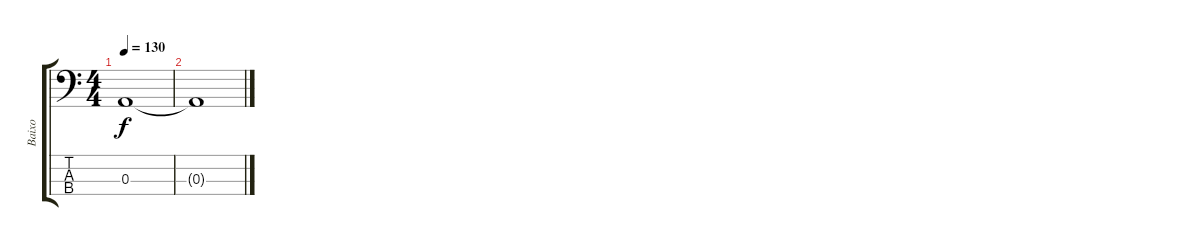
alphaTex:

\track ("Baixo" "Baixo") {instrument electricbassfinger}
\staff {score tabs}
\tuning (G2 D2 A1 E1) {hide}
\ts (4 4)
\tempo 130
\clef f4
\ks c
0.3{t}.1{dy f volume 3} |
0.3{t}.1{volume 1}
